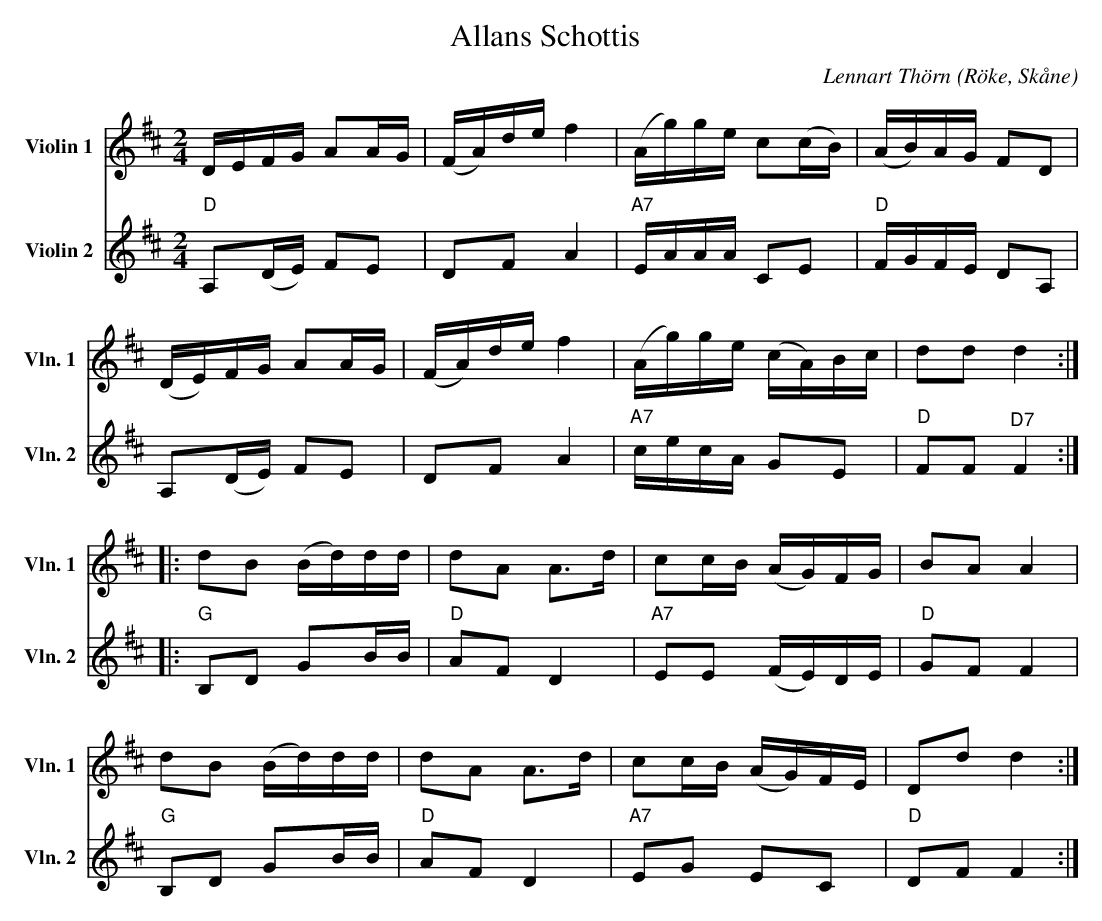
X:1
T:Allans Schottis
C:Lennart Thörn
O:Röke, Skåne
%%score 1 2
L:1/16
M:2/4
K:D
V:1 treble nm="Violin 1" snm="Vln. 1"
V:2 treble nm="Violin 2" snm="Vln. 2"
V:1
DEFG A2AG | (FA)de f4 | (Ag)ge c2(cB) | (AB)AG F2D2 |
(DE)FG A2AG | (FA)de f4 | (Ag)ge (cA)Bc | d2d2 d4 ::
d2B2 (Bd)dd | d2A2 A2>d2 | c2cB (AG)FG | B2A2 A4 |
d2B2 (Bd)dd | d2A2 A2>d2 | c2cB (AG)FE | D2d2 d4 :|
V:2
"D" A,2(DE) F2E2 | D2F2 A4 |"A7" EAAA C2E2 |"D" FGFE D2A,2 |
A,2(DE) F2E2 | D2F2 A4 | "A7" cecA G2E2 |"D" F2F2"^D7" F4 ::
"G" B,2D2 G2BB |"D" A2F2 D4 |"A7" E2E2 (FE)DE | "D" G2F2 F4 |
"G" B,2D2 G2BB |"D" A2F2 D4 |"A7" E2G2 E2C2 |"D" D2F2 F4 :|
